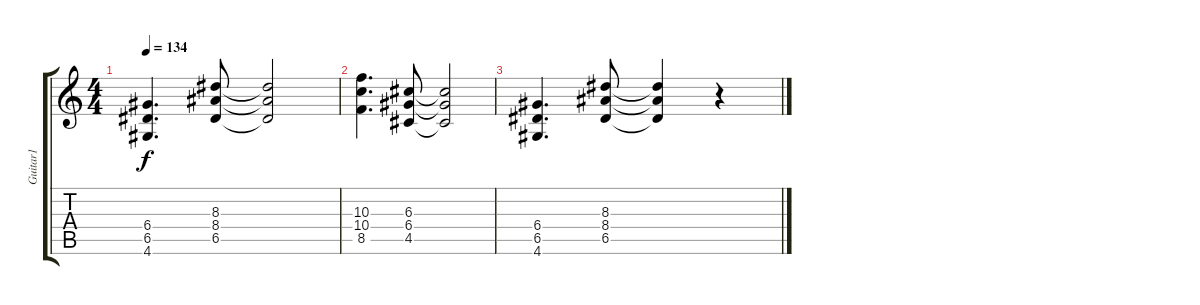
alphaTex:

\track ("Guitar1" "Guitar1") {instrument distortionguitar}
\staff {score tabs}
\tuning (E4 B3 G3 D3 A2 E2) {hide}
\ts (4 4)
\tempo 134
\clef g2
\ks c
(6.4 6.5 4.6).4{d dy f} (8.3 8.4 6.5).8 (8.3{t} 8.4{t} 6.5{t}).2 |
(10.3 10.4 8.5).4{d} (6.3 6.4 4.5).8 (6.3{t} 6.4{t} 4.5{t}).2 |
(6.4 6.5 4.6).4{d} (8.3 8.4 6.5).8 (8.3{t} 8.4{t} 6.5{t}).4 r.4
